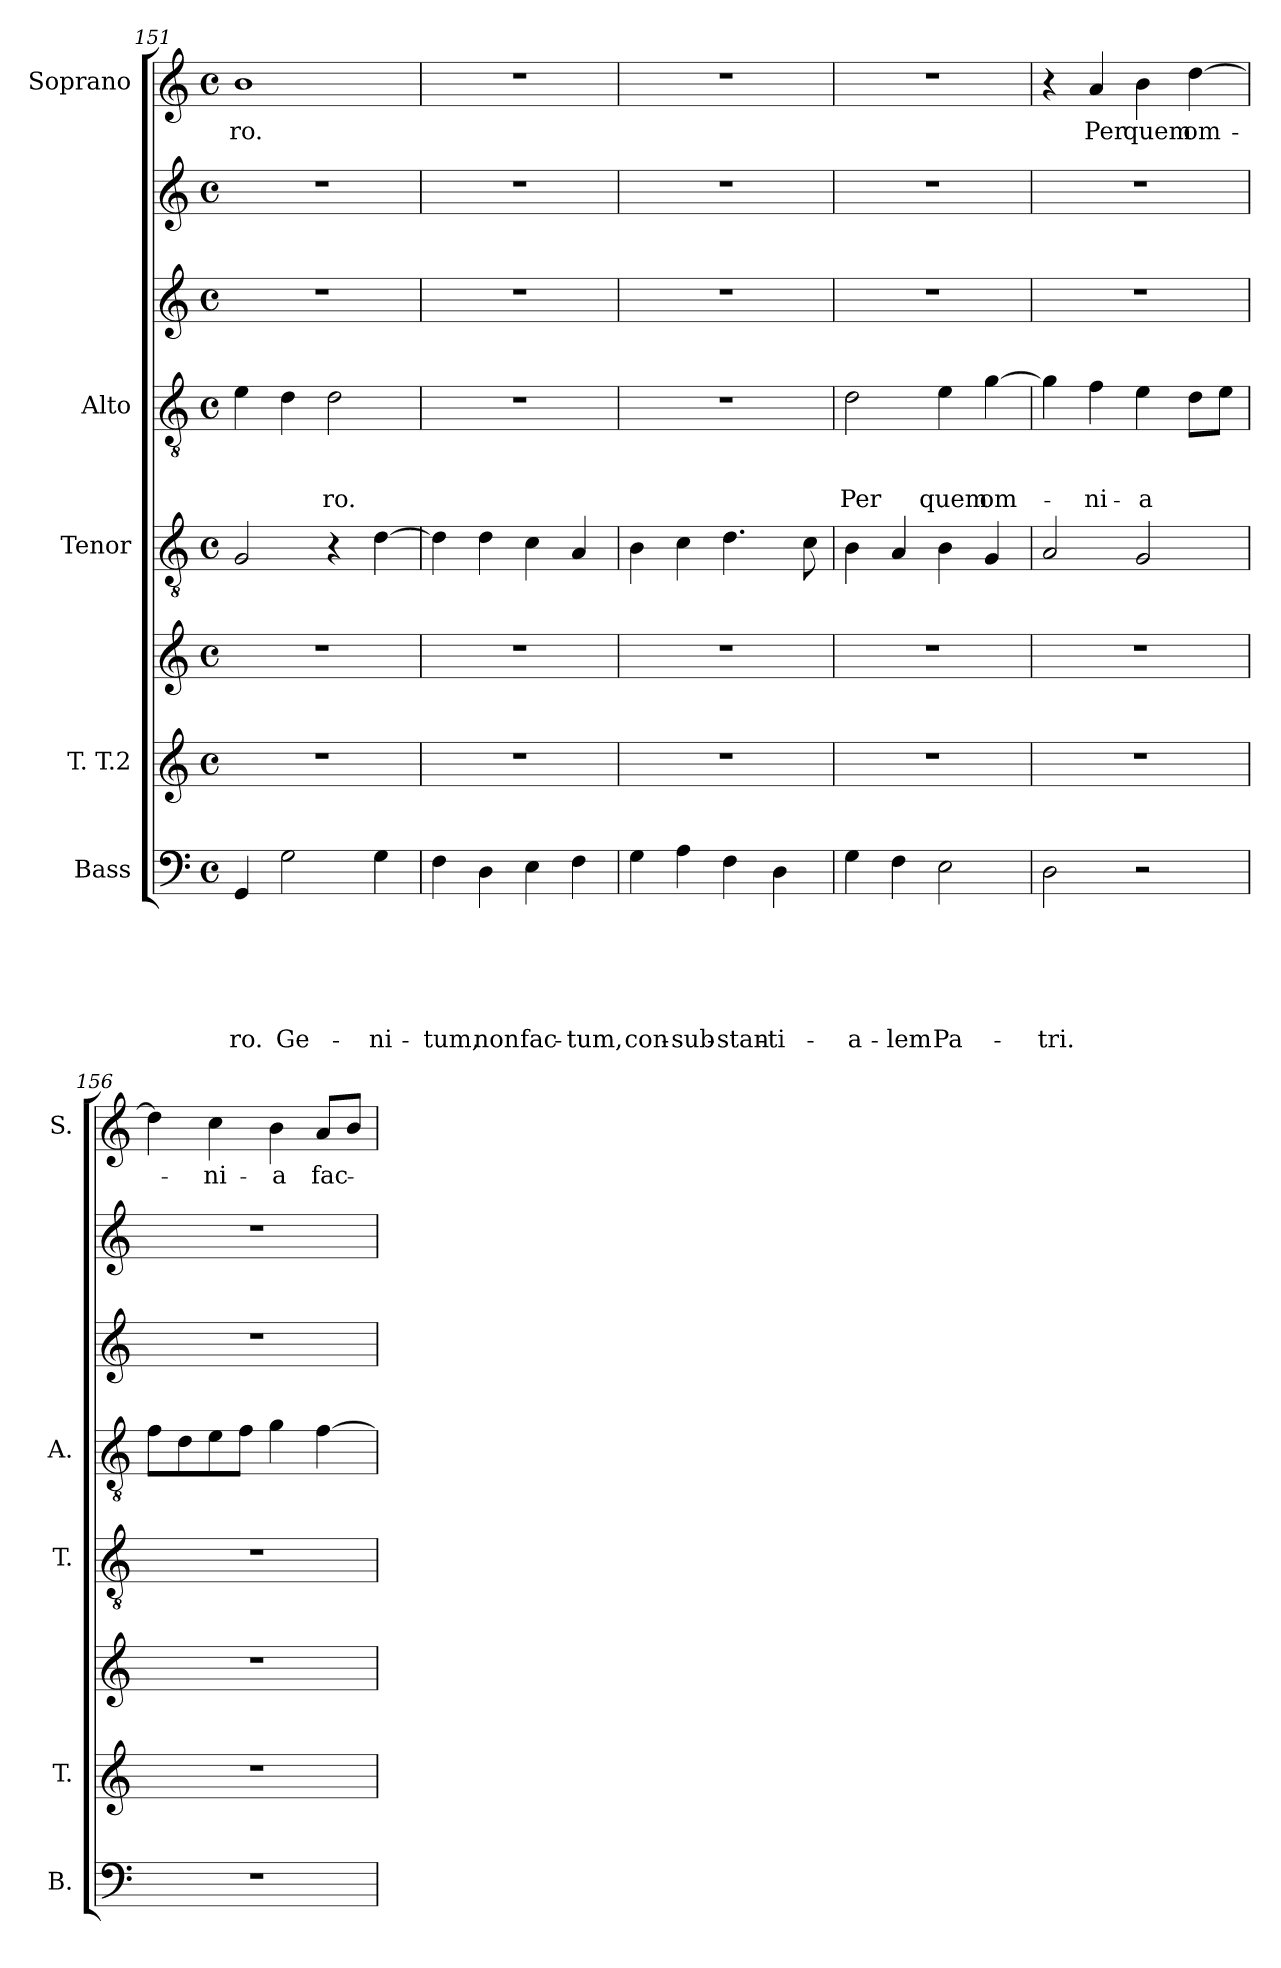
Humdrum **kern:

**kern	**text	**text	**text	**text	**text	**text	**kern	**kern	**kern	**kern	**text	**text	**text	**kern	**kern	**kern	**text
*part7	*part7	*part7	*part7	*part7	*part7	*part7	*part6	*part6	*part5	*part4	*part4	*part4	*part4	*part3	*part2	*part1	*part1
*staff8	*staff8	*staff8	*staff8	*staff8	*staff8	*staff8	*staff7	*staff6	*staff5	*staff4	*staff4	*staff4	*staff4	*staff3	*staff2	*staff1	*staff1
*I"Bass	*	*	*	*	*	*	*I"T. T.2	*	*I"Tenor	*I"Alto	*	*	*	*	*	*I"Soprano	*
*I'B.	*	*	*	*	*	*	*I'T.	*	*I'T.	*I'A.	*	*	*	*	*	*I'S.	*
*clefF4	*	*	*	*	*	*	*clefG2	*clefG2	*clefGv2	*clefGv2	*	*	*	*clefG2	*clefG2	*clefG2	*
*k[]	*	*	*	*	*	*	*k[]	*k[]	*k[]	*k[]	*	*	*	*k[]	*k[]	*k[]	*
*C:	*	*	*	*	*	*	*C:	*C:	*C:	*C:	*	*	*	*C:	*C:	*C:	*
*M4/4	*	*	*	*	*	*	*M4/4	*M4/4	*M4/4	*M4/4	*	*	*	*M4/4	*M4/4	*M4/4	*
*met(c)	*	*	*	*	*	*	*met(c)	*met(c)	*met(c)	*met(c)	*	*	*	*met(c)	*met(c)	*met(c)	*
=151	=151	=151	=151	=151	=151	=151	=151	=151	=151	=151	=151	=151	=151	=151	=151	=151	=151
!	!	!	!	!	!	!LO:LY:b	!	!	!	!	!	!	!	!	!	!	!LO:LY:b
4GG/	.	.	.	.	.	-ro.	1r	1r	2G/	4e\	.	.	.	1r	1r	1b	-ro.
!	!	!	!	!	!	!LO:LY:b	!	!	!	!	!	!	!	!	!	!	!
2G\	.	.	.	.	.	Ge-	.	.	.	4d\	.	.	.	.	.	.	.
!	!	!	!	!	!	!	!	!	!	!	!	!	!LO:LY:b	!	!	!	!
.	.	.	.	.	.	.	.	.	4r	2d\	.	.	-ro.	.	.	.	.
!	!	!	!	!	!	!LO:LY:b	!	!	!	!	!	!	!	!	!	!	!
4G\	.	.	.	.	.	-ni-	.	.	[>4d\	.	.	.	.	.	.	.	.
=152	=152	=152	=152	=152	=152	=152	=152	=152	=152	=152	=152	=152	=152	=152	=152	=152	=152
!	!	!	!	!	!	!LO:LY:b	!	!	!	!	!	!	!	!	!	!	!
4F\	.	.	.	.	.	-tum,	1r	1r	4d\]	1r	.	.	.	1r	1r	1r	.
!	!	!	!	!	!	!LO:LY:b	!	!	!	!	!	!	!	!	!	!	!
4D\	.	.	.	.	.	non	.	.	4d\	.	.	.	.	.	.	.	.
!	!	!	!	!	!	!LO:LY:b	!	!	!	!	!	!	!	!	!	!	!
4E\	.	.	.	.	.	fac-	.	.	4c\	.	.	.	.	.	.	.	.
!	!	!	!	!	!	!LO:LY:b	!	!	!	!	!	!	!	!	!	!	!
4F\	.	.	.	.	.	-tum,	.	.	4A/	.	.	.	.	.	.	.	.
!!LO:PB:g=z
=153	=153	=153	=153	=153	=153	=153	=153	=153	=153	=153	=153	=153	=153	=153	=153	=153	=153
!	!	!	!	!	!	!LO:LY:b	!	!	!	!	!	!	!	!	!	!	!
4G\	.	.	.	.	.	con-	1r	1r	4B\	1r	.	.	.	1r	1r	1r	.
!	!	!	!	!	!	!LO:LY:b	!	!	!	!	!	!	!	!	!	!	!
4A\	.	.	.	.	.	-sub-	.	.	4c\	.	.	.	.	.	.	.	.
!	!	!	!	!	!	!LO:LY:b	!	!	!	!	!	!	!	!	!	!	!
4F\	.	.	.	.	.	-stan-	.	.	4.d\	.	.	.	.	.	.	.	.
!	!	!	!	!	!	!LO:LY:b	!	!	!	!	!	!	!	!	!	!	!
4D\	.	.	.	.	.	-ti-	.	.	.	.	.	.	.	.	.	.	.
.	.	.	.	.	.	.	.	.	8c\	.	.	.	.	.	.	.	.
=154	=154	=154	=154	=154	=154	=154	=154	=154	=154	=154	=154	=154	=154	=154	=154	=154	=154
!	!	!	!	!	!	!LO:LY:b	!	!	!	!	!	!	!LO:LY:b	!	!	!	!
4G\	.	.	.	.	.	-a-	1r	1r	4B\	2d\	.	.	Per	1r	1r	1r	.
!	!	!	!	!	!	!LO:LY:b	!	!	!	!	!	!	!	!	!	!	!
4F\	.	.	.	.	.	-lem	.	.	4A/	.	.	.	.	.	.	.	.
!	!	!	!	!	!	!LO:LY:b	!	!	!	!	!	!	!LO:LY:b	!	!	!	!
2E\	.	.	.	.	.	Pa-	.	.	4B\	4e\	.	.	quem	.	.	.	.
!	!	!	!	!	!	!	!	!	!	!	!	!	!LO:LY:b	!	!	!	!
.	.	.	.	.	.	.	.	.	4G/	[>4g\	.	.	om-	.	.	.	.
=155	=155	=155	=155	=155	=155	=155	=155	=155	=155	=155	=155	=155	=155	=155	=155	=155	=155
!	!	!	!	!	!	!LO:LY:b	!	!	!	!	!	!	!	!	!	!	!
2D\	.	.	.	.	.	-tri.	1r	1r	2A/	4g\]	.	.	.	1r	1r	4r	.
!	!	!	!	!	!	!	!	!	!	!	!	!	!LO:LY:b	!	!	!	!LO:LY:b
.	.	.	.	.	.	.	.	.	.	4f\	.	.	-ni-	.	.	4a/	Per
!	!	!	!	!	!	!	!	!	!	!	!	!	!LO:LY:b	!	!	!	!LO:LY:b
2r	.	.	.	.	.	.	.	.	2G/	4e\	.	.	-a	.	.	4b\	quem
!	!	!	!	!	!	!	!	!	!	!	!	!	!	!	!	!	!LO:LY:b
.	.	.	.	.	.	.	.	.	.	8d\L	.	.	.	.	.	[>4dd\	om-
.	.	.	.	.	.	.	.	.	.	8e\J	.	.	.	.	.	.	.
=156	=156	=156	=156	=156	=156	=156	=156	=156	=156	=156	=156	=156	=156	=156	=156	=156	=156
1r	.	.	.	.	.	.	1r	1r	1r	8f\L	.	.	.	1r	1r	4dd\]	.
.	.	.	.	.	.	.	.	.	.	8d\	.	.	.	.	.	.	.
!	!	!	!	!	!	!	!	!	!	!	!	!	!	!	!	!	!LO:LY:b
.	.	.	.	.	.	.	.	.	.	8e\	.	.	.	.	.	4cc\	-ni-
.	.	.	.	.	.	.	.	.	.	8f\J	.	.	.	.	.	.	.
!	!	!	!	!	!	!	!	!	!	!	!	!	!	!	!	!	!LO:LY:b
.	.	.	.	.	.	.	.	.	.	4g\	.	.	.	.	.	4b\	-a
!	!	!	!	!	!	!	!	!	!	!	!	!	!	!	!	!	!LO:LY:b
.	.	.	.	.	.	.	.	.	.	[>4f\	.	.	.	.	.	8a/L	fac-
.	.	.	.	.	.	.	.	.	.	.	.	.	.	.	.	8b/J	.
=	=	=	=	=	=	=	=	=	=	=	=	=	=	=	=	=	=
*-	*-	*-	*-	*-	*-	*-	*-	*-	*-	*-	*-	*-	*-	*-	*-	*-	*-
